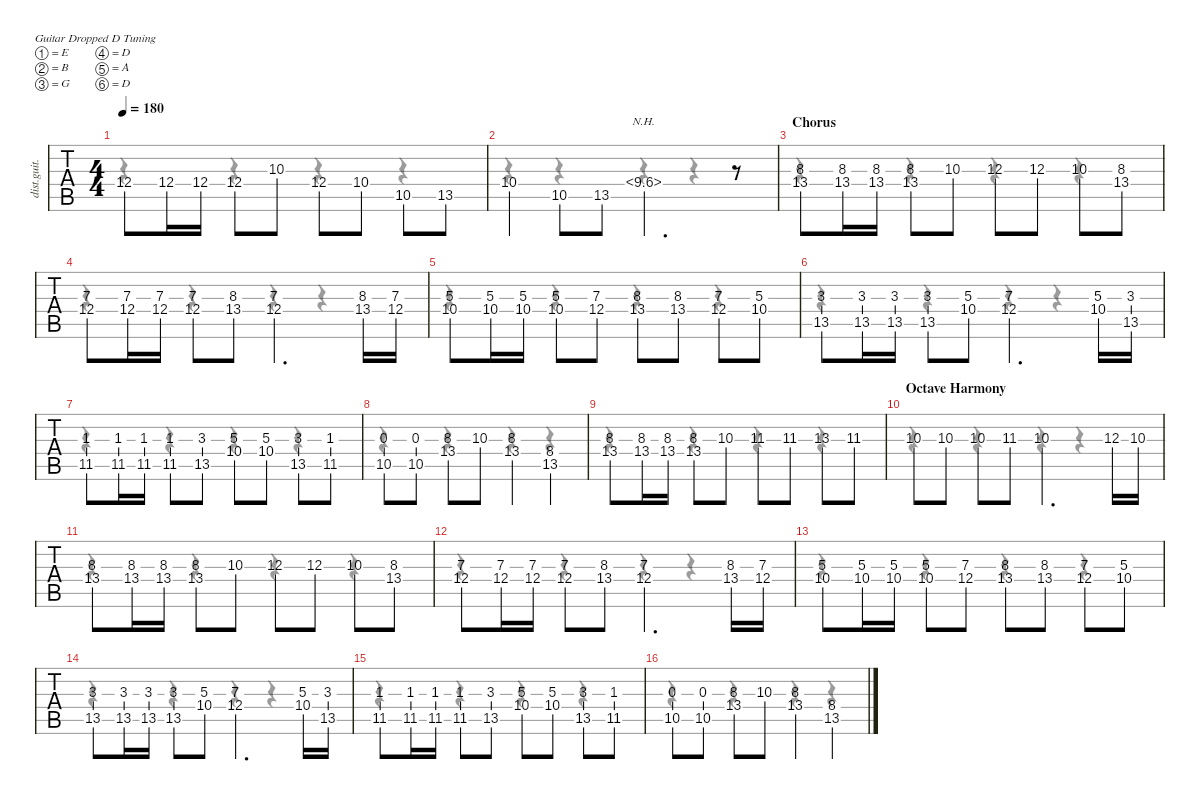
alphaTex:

\defaultSystemsLayout 4
\hideDynamics
\bracketExtendMode nobrackets
\track ("Lead" "dist.guit.") {instrument distortionguitar}
\staff {tabs}
\tuning (E4 B3 G3 D3 A2 D2)
\voice
\ts (4 4)
\tempo 180
\clef g2
\ks c
12.4.8{dy f} 12.4.16 12.4.16 12.4.8 10.3.8 12.4.8 10.4.8 10.5.8 13.5{acc #}.8 |
10.4.4 10.5.8 13.5{acc #}.8 10.4{nh}.4{d} r.8 |
\section ("" "Chorus")
(8.3{acc #} 13.4{acc #}).8 (8.3{acc #} 13.4{acc #}).16 (8.3{acc #} 13.4{acc #}).16 (8.3{acc #} 13.4{acc #}).8 10.3.8 12.3.8 12.3.8 10.3.8 (8.3{acc #} 13.4{acc #}).8 |
(7.3 12.4).8 (7.3 12.4).16 (7.3 12.4).16 (7.3 12.4).8 (8.3{acc #} 13.4{acc #}).8 (7.3 12.4).4{d} (8.3{acc #} 13.4{acc #}).16 (7.3 12.4).16 |
(5.3 10.4).8 (5.3 10.4).16 (5.3 10.4).16 (5.3 10.4).8 (7.3 12.4).8 (8.3{acc #} 13.4{acc #}).8 (8.3{acc #} 13.4{acc #}).8 (7.3 12.4).8 (5.3 10.4).8 |
(3.3{acc #} 13.5{acc #}).8 (3.3{acc #} 13.5{acc #}).16 (3.3{acc #} 13.5{acc #}).16 (3.3{acc #} 13.5{acc #}).8 (5.3 10.4).8 (7.3 12.4).4{d} (5.3 10.4).16 (3.3{acc #} 13.5{acc #}).16 |
(1.3{acc #} 11.5{acc #}).8 (1.3{acc #} 11.5{acc #}).16 (1.3{acc #} 11.5{acc #}).16 (1.3{acc #} 11.5{acc #}).8 (3.3{acc #} 13.5{acc #}).8 (5.3 10.4).8 (5.3 10.4).8 (3.3{acc #} 13.5{acc #}).8 (1.3{acc #} 11.5{acc #}).8 |
(0.3 10.5).8 (0.3 10.5).8 (8.3{acc #} 13.4{acc #}).8 10.3.8 (8.3{acc #} 13.4{acc #}).4 (8.4{acc #} 13.5{acc #}).4 |
(8.3{acc #} 13.4{acc #}).8 (8.3{acc #} 13.4{acc #}).16 (8.3{acc #} 13.4{acc #}).16 (8.3{acc #} 13.4{acc #}).8 10.3.8 11.3{acc #}.8 11.3{acc #}.8 13.3{acc #}.8 11.3{acc #}.8 |
\section ("" "Octave Harmony")
10.3.8 10.3.8 10.3.8 11.3{acc #}.8 10.3.4{d} 12.3.16 10.3.16 |
(8.3{acc #} 13.4{acc #}).8 (8.3{acc #} 13.4{acc #}).16 (8.3{acc #} 13.4{acc #}).16 (8.3{acc #} 13.4{acc #}).8 10.3.8 12.3.8 12.3.8 10.3.8 (8.3{acc #} 13.4{acc #}).8 |
(7.3 12.4).8 (7.3 12.4).16 (7.3 12.4).16 (7.3 12.4).8 (8.3{acc #} 13.4{acc #}).8 (7.3 12.4).4{d} (8.3{acc #} 13.4{acc #}).16 (7.3 12.4).16 |
(5.3 10.4).8 (5.3 10.4).16 (5.3 10.4).16 (5.3 10.4).8 (7.3 12.4).8 (8.3{acc #} 13.4{acc #}).8 (8.3{acc #} 13.4{acc #}).8 (7.3 12.4).8 (5.3 10.4).8 |
(3.3{acc #} 13.5{acc #}).8 (3.3{acc #} 13.5{acc #}).16 (3.3{acc #} 13.5{acc #}).16 (3.3{acc #} 13.5{acc #}).8 (5.3 10.4).8 (7.3 12.4).4{d} (5.3 10.4).16 (3.3{acc #} 13.5{acc #}).16 |
(1.3{acc #} 11.5{acc #}).8 (1.3{acc #} 11.5{acc #}).16 (1.3{acc #} 11.5{acc #}).16 (1.3{acc #} 11.5{acc #}).8 (3.3{acc #} 13.5{acc #}).8 (5.3 10.4).8 (5.3 10.4).8 (3.3{acc #} 13.5{acc #}).8 (1.3{acc #} 11.5{acc #}).8 |
(0.3 10.5).8 (0.3 10.5).8 (8.3{acc #} 13.4{acc #}).8 10.3.8 (8.3{acc #} 13.4{acc #}).4 (8.4{acc #} 13.5{acc #}).4
\voice
\clef g2
\ottava regular
\simile none
\ks c
r.4{dy mf} r.4 r.4 r.4 |
r.4 r.4 r.4 r.4 |
r.4 r.4 r.4 r.4 |
r.4 r.4 r.4 r.4 |
r.4 r.4 r.4 r.4 |
r.4 r.4 r.4 r.4 |
r.4 r.4 r.4 r.4 |
r.4 r.4 r.4 r.4 |
r.4 r.4 r.4 r.4 |
r.4 r.4 r.4 r.4 |
r.4 r.4 r.4 r.4 |
r.4 r.4 r.4 r.4 |
r.4 r.4 r.4 r.4 |
r.4 r.4 r.4 r.4 |
r.4 r.4 r.4 r.4 |
r.4 r.4 r.4 r.4
